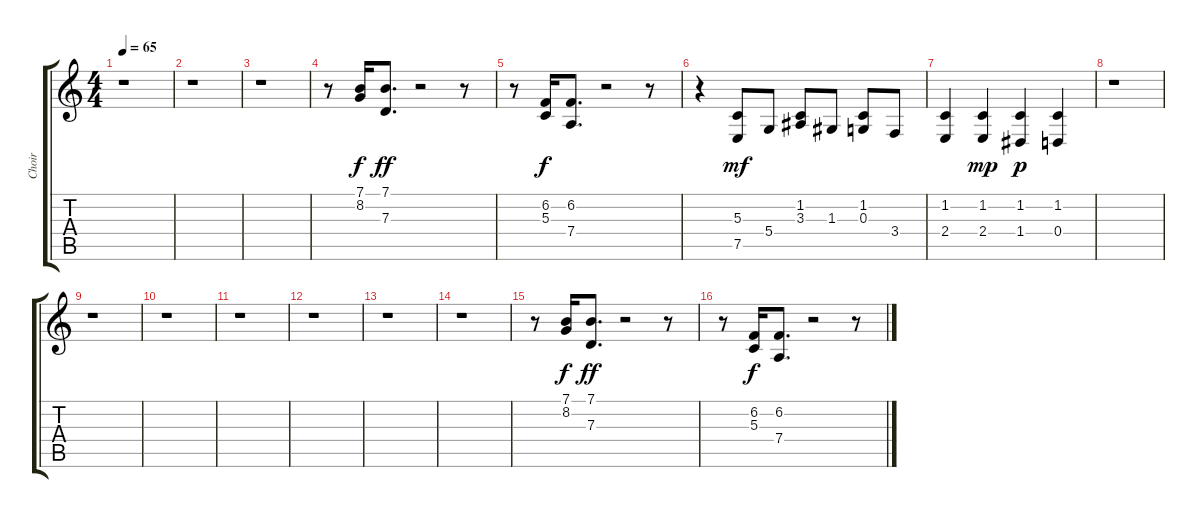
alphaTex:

\track ("Choir" "Choir") {instrument choiraahs}
\staff {score tabs}
\tuning (E4 B3 G3 D3 A2 E2) {hide}
\ts (4 4)
\tempo 65
\clef g2
\ks c
r.1{dy f} |
r.1 |
r.1 |
r.8 (7.1 8.2).16 (7.1 7.3).8{d dy ff} r.2 r.8 |
r.8 (6.2 5.3).16{dy f} (6.2 7.4).8{d} r.2 r.8 |
r.4 (5.3 7.5).8{dy mf} 5.4.8 (1.2 3.3).8 1.3.8 (1.2 0.3).8 3.4.8 |
(1.2 2.4).4 (1.2 2.4).4{dy mp} (1.2 1.4).4{dy p} (1.2 0.4).4 |
r.1 |
r.1 |
r.1 |
r.1 |
r.1 |
r.1 |
r.1 |
r.8 (7.1 8.2).16{dy f} (7.1 7.3).8{d dy ff} r.2 r.8 |
r.8 (6.2 5.3).16{dy f} (6.2 7.4).8{d} r.2 r.8
